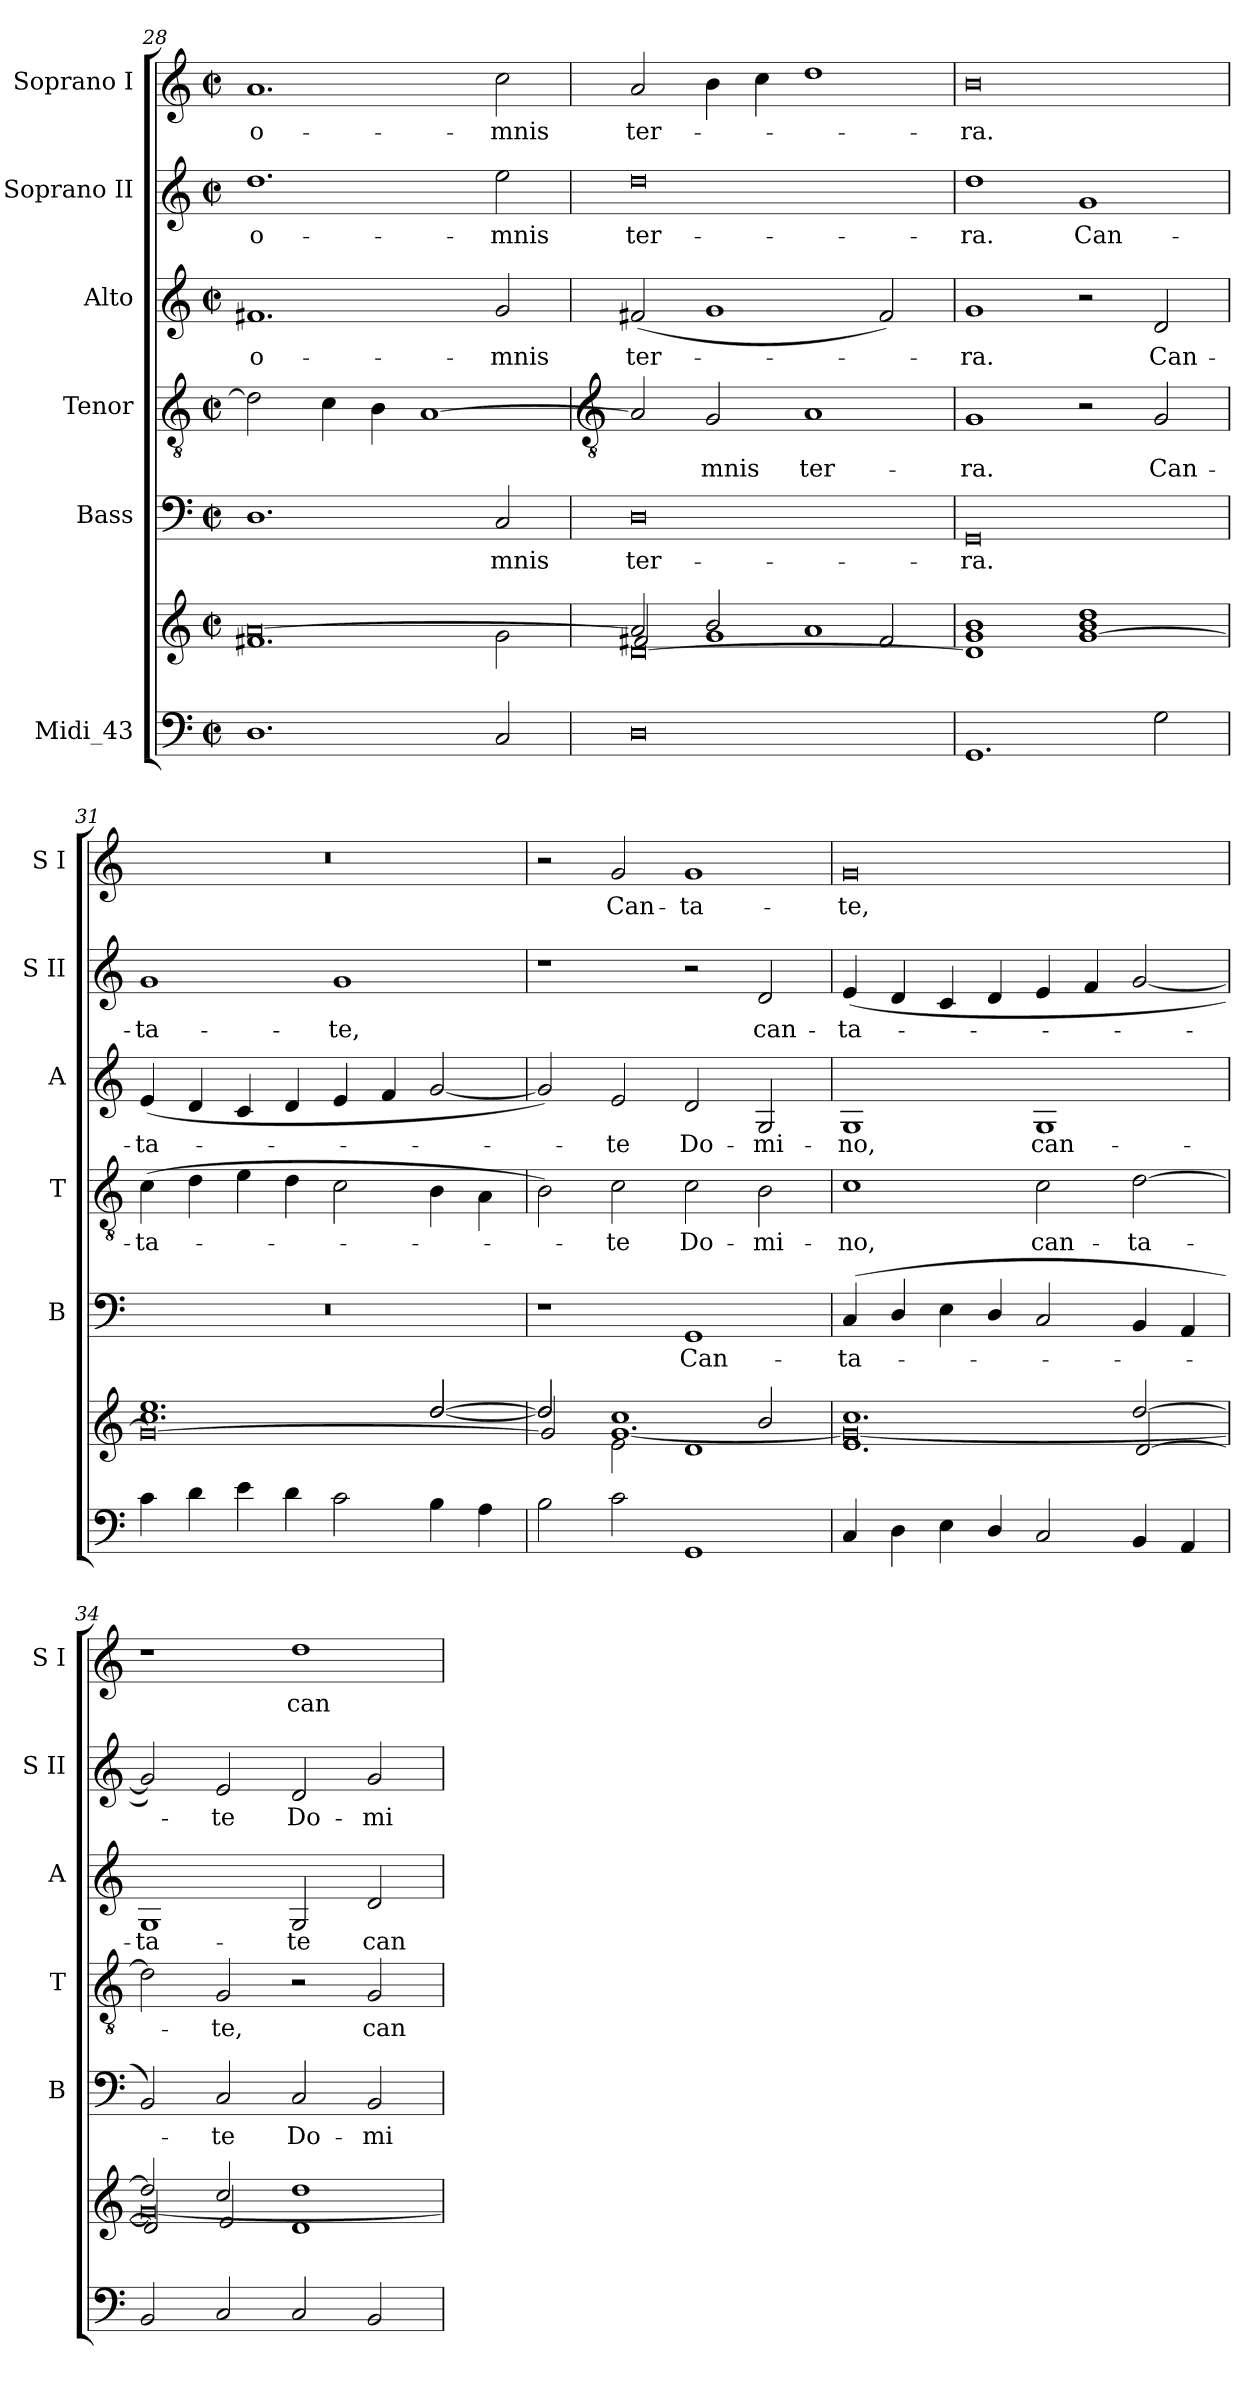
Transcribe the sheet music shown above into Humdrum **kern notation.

**kern	**kern	**kern	**text	**kern	**text	**kern	**text	**kern	**text	**kern	**text
*part6	*part6	*part5	*part5	*part4	*part4	*part3	*part3	*part2	*part2	*part1	*part1
*staff7	*staff6	*staff5	*staff5	*staff4	*staff4	*staff3	*staff3	*staff2	*staff2	*staff1	*staff1
*I"Midi_43	*	*I"Bass	*	*I"Tenor	*	*I"Alto	*	*I"Soprano II	*	*I"Soprano I	*
*	*	*I'B	*	*I'T	*	*I'A	*	*I'S II	*	*I'S I	*
*clefF4	*clefG2	*clefF4	*	*clefGv2	*	*clefG2	*	*clefG2	*	*clefG2	*
*k[]	*k[]	*k[]	*	*k[]	*	*k[]	*	*k[]	*	*k[]	*
*C:	*C:	*C:	*	*C:	*	*C:	*	*C:	*	*C:	*
*M4/2	*M4/2	*M4/2	*	*M4/2	*	*M4/2	*	*M4/2	*	*M4/2	*
*met(c|)	*met(c|)	*met(c|)	*	*met(c|)	*	*met(c|)	*	*met(c|)	*	*met(c|)	*
=28	=28	=28	=28	=28	=28	=28	=28	=28	=28	=28	=28
*	*^	*	*	*	*	*	*	*	*	*	*
!	!	!	!	!	!	!	!	!LO:LY:b	!	!LO:LY:b	!	!LO:LY:b
1.D	[0a/	1.f#X\	1.D/	.	2d]	.	1.f#X	o-	1.dd	o-	1.a	o-
.	.	.	.	.	4c	.	.	.	.	.	.	.
.	.	.	.	.	4B	.	.	.	.	.	.	.
.	.	.	.	.	[1A\	.	.	.	.	.	.	.
!	!	!	!	!LO:LY:b	!	!	!	!LO:LY:b	!	!LO:LY:b	!	!LO:LY:b
2C	.	2g\	2C	mnis	.	.	2g	-mnis	2ee	-mnis	2cc	-mnis
*	*v	*v	*	*	*	*	*	*	*	*	*	*
!!LO:LB:g=z
=29	=29	=29	=29	=29	=29	=29	=29	=29	=29	=29	=29
*	*	*	*	*clefGv2	*	*	*	*	*	*	*
*	*^	*	*	*	*	*	*	*	*	*	*
*	*	*^	*	*	*	*	*	*	*	*	*	*
!	!	!	!	!	!LO:LY:b	!	!	!	!LO:LY:b	!	!LO:LY:b	!	!LO:LY:b
0D	2a/]	2f#X/	[0d\	0D	ter-	2A/]	.	(<2f#X	ter-	0dd	ter-	2a	ter-
!	!	!	!	!	!	!	!LO:LY:b	!	!	!	!	!	!
.	2b/	1g/	.	.	.	2G	mnis	1g	.	.	.	4b	.
.	.	.	.	.	.	.	.	.	.	.	.	4cc	.
!	!	!	!	!	!	!	!LO:LY:b	!	!	!	!	!	!
.	1a/	.	.	.	.	1A	ter-	.	.	.	.	1dd	.
.	.	2f#/	.	.	.	.	.	2f#)	.	.	.	.	.
=30	=30	=30	=30	=30	=30	=30	=30	=30	=30	=30	=30	=30	=30
!	!	!	!	!	!LO:LY:b	!	!LO:LY:b	!	!LO:LY:b	!	!LO:LY:b	!	!LO:LY:b
1.GG	1b/	1g/	1d\]	0GG	-ra.	1G	-ra.	1g	ra.	1dd	-ra.	0b	ra.
!	!	!	!	!	!	!	!	!	!	!	!LO:LY:b	!	!
.	1dd/	1b/	[1g\	.	.	2r	.	2r	.	1g	Can-	.	.
!	!	!	!	!	!	!	!LO:LY:b	!	!LO:LY:b	!	!	!	!
2G	.	.	.	.	.	2G	Can-	2d	Can-	.	.	.	.
=31	=31	=31	=31	=31	=31	=31	=31	=31	=31	=31	=31	=31	=31
!	!	!	!	!	!	!	!LO:LY:b	!	!LO:LY:b	!	!LO:LY:b	!	!
4c	1.ee/	1.cc/	0g\_	0r	.	(>4c	-ta-	(<4e	-ta-	1g	-ta-	0r	.
4d	.	.	.	.	.	4d	.	4d	.	.	.	.	.
4e	.	.	.	.	.	4e	.	4c	.	.	.	.	.
4d	.	.	.	.	.	4d	.	4d	.	.	.	.	.
!	!	!	!	!	!	!	!	!	!	!	!LO:LY:b	!	!
2c	.	.	.	.	.	2c	.	4e	.	1g	-te,	.	.
.	.	.	.	.	.	.	.	4f	.	.	.	.	.
4B	[2dd/	[2dd/	.	.	.	4B	.	[2g	.	.	.	.	.
4A	.	.	.	.	.	4A\	.	.	.	.	.	.	.
=32	=32	=32	=32	=32	=32	=32	=32	=32	=32	=32	=32	=32	=32
2B	2dd/]	2dd/]	2g/]	1r	.	2B)	.	2g])	.	1r	.	2r	.
!	!	!	!	!	!	!	!LO:LY:b	!	!LO:LY:b	!	!	!	!LO:LY:b
2c	1cc/	[1.g/	2e\	.	.	2c	te	2e	te	.	.	2g	Can-
!	!	!	!	!	!LO:LY:b	!	!LO:LY:b	!	!LO:LY:b	!	!	!	!LO:LY:b
1GG	.	.	1d\	1GG	Can-	2c	Do-	2d	Do-	2r	.	1g	-ta-
!	!	!	!	!	!	!	!LO:LY:b	!	!LO:LY:b	!	!LO:LY:b	!	!
.	2b/	.	.	.	.	2B	-mi-	2G	-mi-	2d	can-	.	.
=33	=33	=33	=33	=33	=33	=33	=33	=33	=33	=33	=33	=33	=33
!	!	!	!	!	!LO:LY:b	!	!LO:LY:b	!	!LO:LY:b	!	!LO:LY:b	!	!LO:LY:b
4C	1.cc/	0g/_	1.e\	(<4C	-ta-	1c	-no,	1G	-no,	(<4e	-ta-	0g	-te,
4D	.	.	.	4D/	.	.	.	.	.	4d	.	.	.
4E	.	.	.	4E\	.	.	.	.	.	4c	.	.	.
4D/	.	.	.	4D/	.	.	.	.	.	4d	.	.	.
!	!	!	!	!	!	!	!LO:LY:b	!	!LO:LY:b	!	!	!	!
2C	.	.	.	2C	.	2c	can-	1G	can-	4e	.	.	.
.	.	.	.	.	.	.	.	.	.	4f	.	.	.
!	!	!	!	!	!	!	!LO:LY:b	!	!	!	!	!	!
4BB	[2dd/	.	[2d/	4BB	.	[2d	-ta-	.	.	[2g	.	.	.
4AA	.	.	.	4AA	.	.	.	.	.	.	.	.	.
=34	=34	=34	=34	=34	=34	=34	=34	=34	=34	=34	=34	=34	=34
!	!	!	!	!	!	!	!	!	!LO:LY:b	!	!	!	!
2BB	2dd/]	0g/_	2d/]	2BB)	.	2d]	.	1G	-ta-	2g])	.	1r	.
!	!	!	!	!	!LO:LY:b	!	!LO:LY:b	!	!	!	!LO:LY:b	!	!
2C	2cc/	.	2e/	2C	te	2G	te,	.	.	2e	te	.	.
!	!	!	!	!	!LO:LY:b	!	!	!	!LO:LY:b	!	!LO:LY:b	!	!LO:LY:b
2C	1dd/	.	1d\	2C	Do-	2r	.	2G	-te	2d	Do-	1dd	can-
!	!	!	!	!	!LO:LY:b	!	!LO:LY:b	!	!LO:LY:b	!	!LO:LY:b	!	!
2BB	.	.	.	2BB	-mi-	2G	can-	2d	can-	2g	-mi-	.	.
*	*v	*v	*v	*	*	*	*	*	*	*	*	*	*
=	=	=	=	=	=	=	=	=	=	=	=
*-	*-	*-	*-	*-	*-	*-	*-	*-	*-	*-	*-
